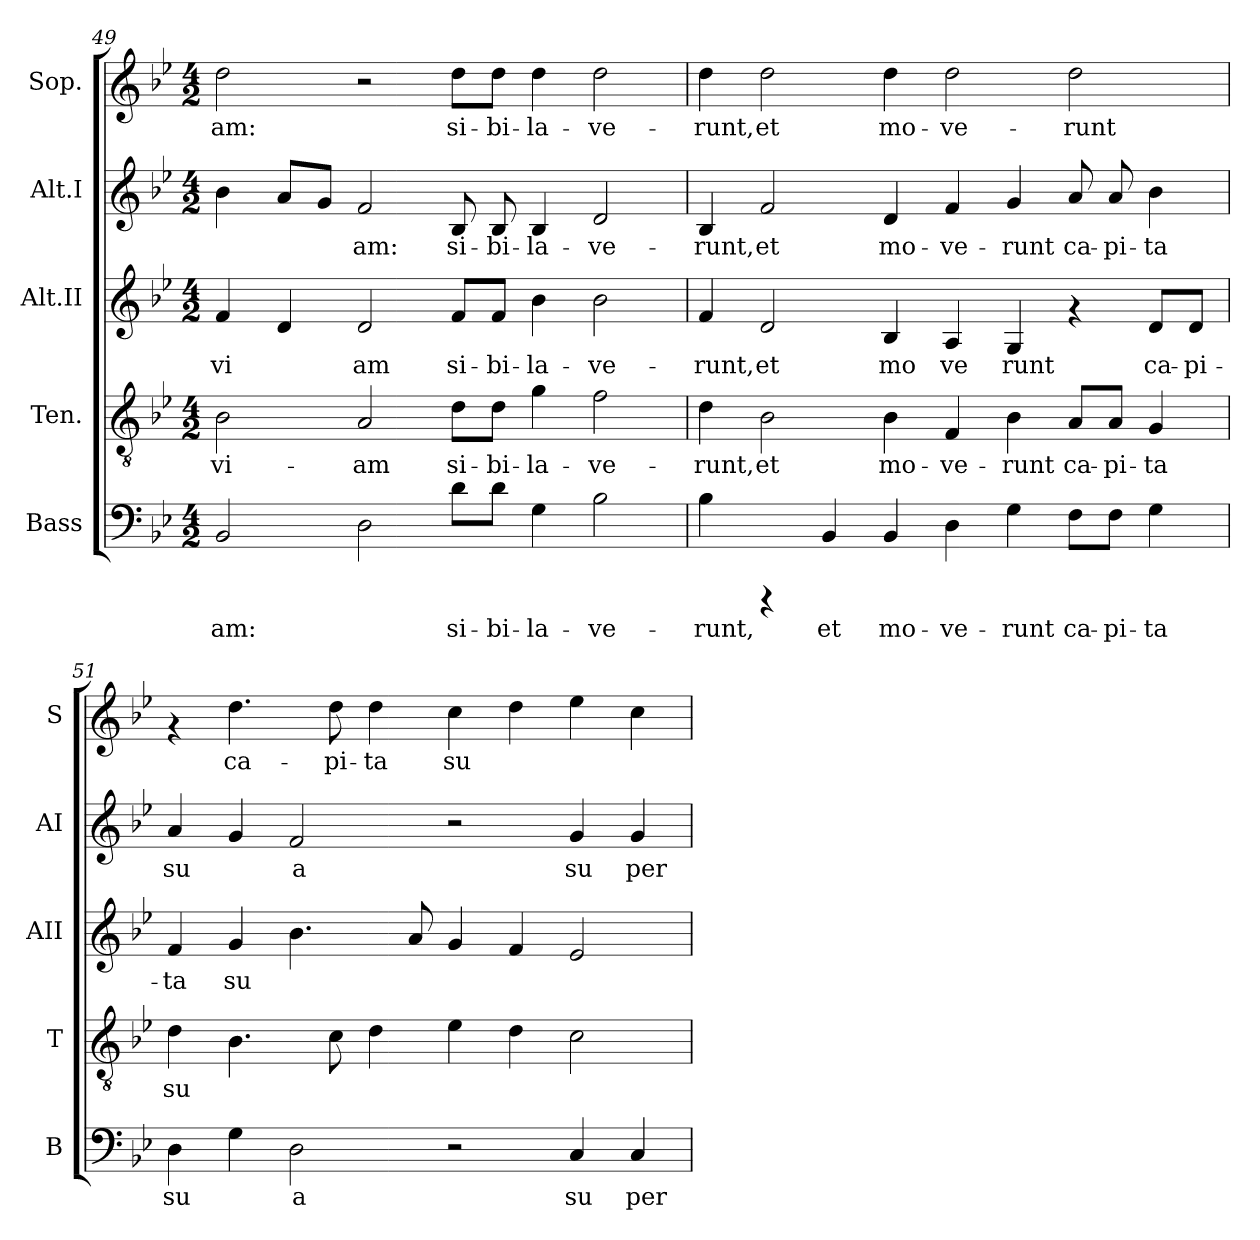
**kern	**text	**kern	**text	**kern	**text	**kern	**text	**kern	**text
*part5	*part5	*part4	*part4	*part3	*part3	*part2	*part2	*part1	*part1
*staff5	*staff5	*staff4	*staff4	*staff3	*staff3	*staff2	*staff2	*staff1	*staff1
*I"Bass	*	*I"Ten.	*	*I"Alt.II	*	*I"Alt.I	*	*I"Sop.	*
*I'B	*	*I'T	*	*I'AII	*	*I'AI	*	*I'S	*
*clefF4	*	*clefGv2	*	*clefG2	*	*clefG2	*	*clefG2	*
*k[b-e-]	*	*k[b-e-]	*	*k[b-e-]	*	*k[b-e-]	*	*k[b-e-]	*
*B-:	*	*B-:	*	*B-:	*	*B-:	*	*B-:	*
*M4/2	*	*M4/2	*	*M4/2	*	*M4/2	*	*M4/2	*
=49	=49	=49	=49	=49	=49	=49	=49	=49	=49
!	!LO:LY:b:cj	!	!LO:LY:b:cj	!	!LO:LY:b:cj	!	!LO:LY:b:cj	!	!LO:LY:b:cj
2BB-/	-am:	2B-\	vi-	4f/	vi-	4b-\	--	2dd\	-am:
!	!	!	!	!	!LO:LY:b:cj	!	!LO:LY:b:cj	!	!
.	.	.	.	4d/	--	8a/L	--	.	.
!	!	!	!	!	!	!	!LO:LY:b:cj	!	!
.	.	.	.	.	.	8g/J	--	.	.
!	!LO:LY:b:cj	!	!LO:LY:b:cj	!	!LO:LY:b:cj	!	!LO:LY:b:cj	!	!
2D\	.	2A/	-am	2d/	-am	2f/	-am:	2r	.
!	!LO:LY:b:cj	!	!LO:LY:b:cj	!	!LO:LY:b:cj	!	!LO:LY:b:cj	!	!LO:LY:b:cj
8d\L	si-	8d\L	si-	8f/L	si-	8B-/	si-	8dd\L	si-
!	!LO:LY:b:cj	!	!LO:LY:b:cj	!	!LO:LY:b:cj	!	!LO:LY:b:cj	!	!LO:LY:b:cj
8d\J	-bi-	8d\J	-bi-	8f/J	-bi-	8B-/	-bi-	8dd\J	-bi-
!	!LO:LY:b:cj	!	!LO:LY:b:cj	!	!LO:LY:b:cj	!	!LO:LY:b:cj	!	!LO:LY:b:cj
4G\	-la-	4g\	-la-	4b-\	-la-	4B-/	-la-	4dd\	-la-
!	!LO:LY:b:cj	!	!LO:LY:b:cj	!	!LO:LY:b:cj	!	!LO:LY:b:cj	!	!LO:LY:b:cj
2B-\	-ve-	2f\	-ve-	2b-\	-ve-	2d/	-ve-	2dd\	-ve-
!!LO:LB:g=z
=50	=50	=50	=50	=50	=50	=50	=50	=50	=50
!	!LO:LY:b:cj	!	!LO:LY:b:cj	!	!LO:LY:b:cj	!	!LO:LY:b:cj	!	!LO:LY:b:cj
4B-\	-runt,	4d\	-runt,	4f/	-runt,	4B-/	-runt,	4dd\	-runt,
!	!	!	!LO:LY:b:cj	!	!LO:LY:b:cj	!	!LO:LY:b:cj	!	!LO:LY:b:cj
4rCCC	.	2B-\	et	2d/	et	2f/	et	2dd\	et
!	!LO:LY:b:cj	!	!	!	!	!	!	!	!
4BB-/	et	.	.	.	.	.	.	.	.
!	!LO:LY:b:cj	!	!LO:LY:b:cj	!	!LO:LY:b:cj	!	!LO:LY:b:cj	!	!LO:LY:b:cj
4BB-/	mo-	4B-\	mo-	4B-/	mo	4d/	mo-	4dd\	mo-
!	!LO:LY:b:cj	!	!LO:LY:b:cj	!	!LO:LY:b:cj	!	!LO:LY:b:cj	!	!LO:LY:b:cj
4D\	-ve-	4F/	-ve-	4A/	ve	4f/	-ve-	2dd\	-ve-
!	!LO:LY:b:cj	!	!LO:LY:b:cj	!	!LO:LY:b:cj	!	!LO:LY:b:cj	!	!
4G\	-runt	4B-\	-runt	4G/	runt	4g/	-runt	.	.
!	!LO:LY:b:cj	!	!LO:LY:b:cj	!	!	!	!LO:LY:b:cj	!	!LO:LY:b:cj
8F\L	ca-	8A/L	ca-	4rf	.	8a/	ca-	2dd\	-runt
!	!LO:LY:b:cj	!	!LO:LY:b:cj	!	!	!	!LO:LY:b:cj	!	!
8F\J	-pi-	8A/J	-pi-	.	.	8a/	-pi-	.	.
!	!LO:LY:b:cj	!	!LO:LY:b:cj	!	!LO:LY:b:cj	!	!LO:LY:b:cj	!	!
4G\	-ta	4G/	-ta	8d/L	ca-	4b-\	-ta	.	.
!	!	!	!	!	!LO:LY:b:cj	!	!	!	!
.	.	.	.	8d/J	-pi-	.	.	.	.
=51	=51	=51	=51	=51	=51	=51	=51	=51	=51
!	!LO:LY:b:cj	!	!LO:LY:b:cj	!	!LO:LY:b:cj	!	!LO:LY:b:cj	!	!
4D\	su-	4d\	su-	4f/	-ta	4a/	su-	4rf	.
!	!LO:LY:b:cj	!	!LO:LY:b:cj	!	!LO:LY:b:cj	!	!LO:LY:b:cj	!	!LO:LY:b:cj
4G\	--	4.B-\	--	4g/	su-	4g/	--	4.dd\	ca-
!	!LO:LY:b:cj	!	!	!	!LO:LY:b:cj	!	!LO:LY:b:cj	!	!
2D\	-a	.	.	4.b-\	--	2f/	-a	.	.
!	!	!	!LO:LY:b:cj	!	!	!	!	!	!LO:LY:b:cj
.	.	8c\	--	.	.	.	.	8dd\	-pi-
!	!	!	!LO:LY:b:cj	!	!	!	!	!	!LO:LY:b:cj
.	.	4d\	--	.	.	.	.	4dd\	-ta
!	!	!	!	!	!LO:LY:b:cj	!	!	!	!
.	.	.	.	8a/	--	.	.	.	.
!	!	!	!LO:LY:b:cj	!	!LO:LY:b:cj	!	!	!	!LO:LY:b:cj
2r	.	4e-\	--	4g/	--	2r	.	4cc\	su-
!	!	!	!LO:LY:b:cj	!	!LO:LY:b:cj	!	!	!	!LO:LY:b:cj
.	.	4d\	--	4f/	--	.	.	4dd\	--
!	!LO:LY:b:cj	!	!LO:LY:b:cj	!	!LO:LY:b:cj	!	!LO:LY:b:cj	!	!LO:LY:b:cj
4C/	su	2c\	--	2e-/	--	4g/	su	4ee-\	--
!	!LO:LY:b:cj	!	!	!	!	!	!LO:LY:b:cj	!	!LO:LY:b:cj
4C/	per	.	.	.	.	4g/	per	4cc\	--
=	=	=	=	=	=	=	=	=	=
*-	*-	*-	*-	*-	*-	*-	*-	*-	*-
